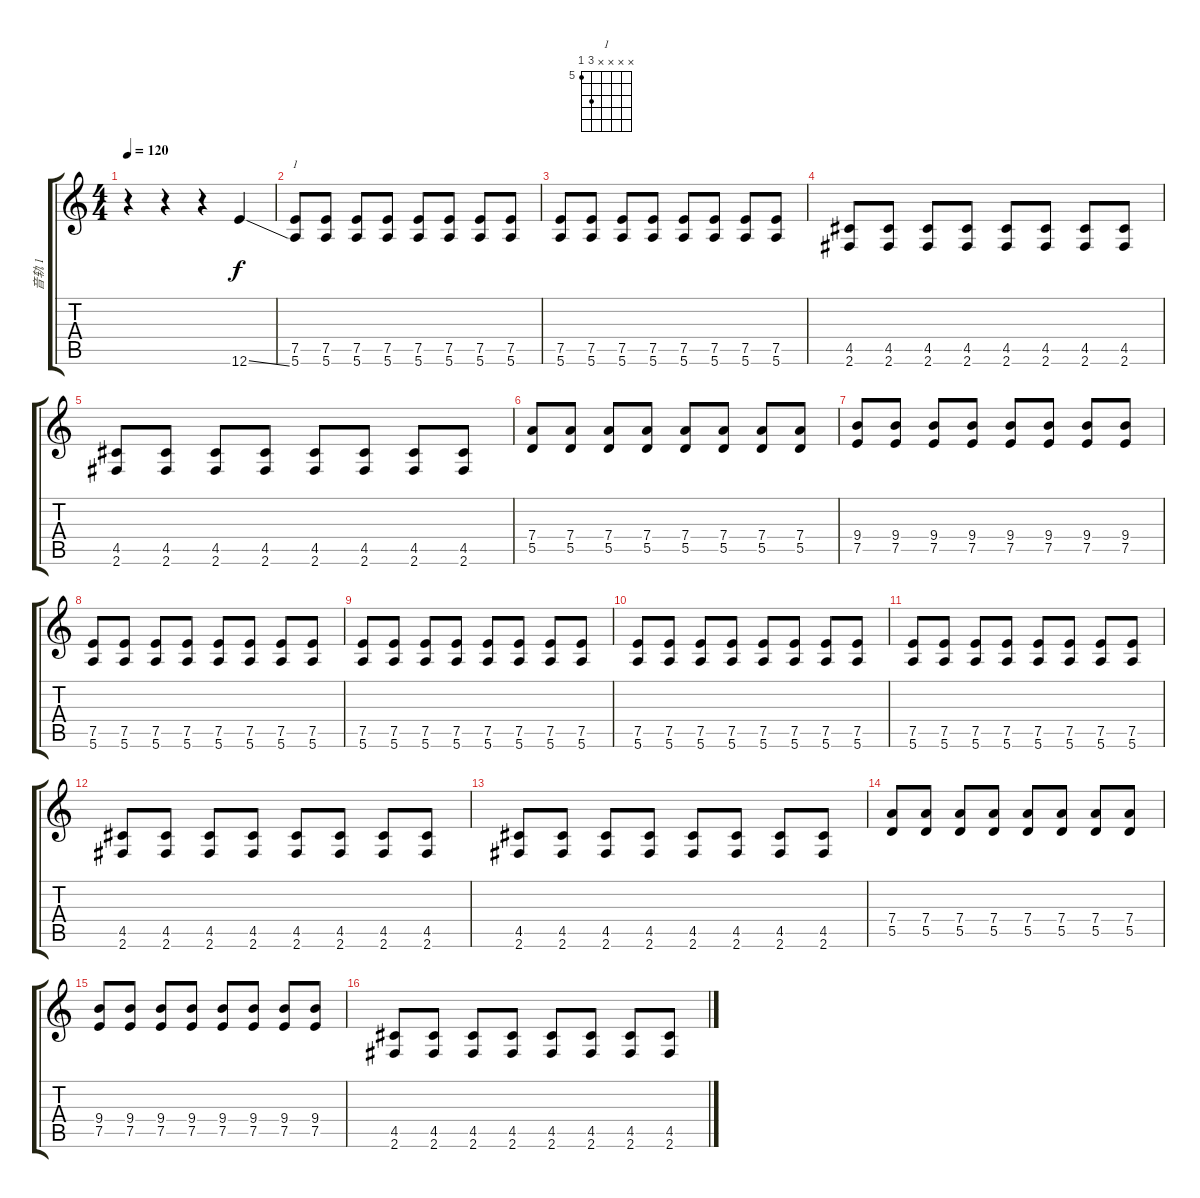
\track ("音轨 1" "音轨 1") {instrument distortionguitar}
\staff {score tabs}
\tuning (E4 B3 G3 D3 A2 E2) {hide}
\chord ("1" x x x x 7 5) {firstfret 5}
\ts (4 4)
\tempo 120
\clef g2
\ks c
r.4{dy f instrument distortionguitar} r.4 r.4 12.6{ss}.4 |
(7.5 5.6).8{ch "1"} (7.5 5.6).8 (7.5 5.6).8 (7.5 5.6).8 (7.5 5.6).8 (7.5 5.6).8 (7.5 5.6).8 (7.5 5.6).8 |
(7.5 5.6).8 (7.5 5.6).8 (7.5 5.6).8 (7.5 5.6).8 (7.5 5.6).8 (7.5 5.6).8 (7.5 5.6).8 (7.5 5.6).8 |
(4.5 2.6).8 (4.5 2.6).8 (4.5 2.6).8 (4.5 2.6).8 (4.5 2.6).8 (4.5 2.6).8 (4.5 2.6).8 (4.5 2.6).8 |
(4.5 2.6).8 (4.5 2.6).8 (4.5 2.6).8 (4.5 2.6).8 (4.5 2.6).8 (4.5 2.6).8 (4.5 2.6).8 (4.5 2.6).8 |
(7.4 5.5).8 (7.4 5.5).8 (7.4 5.5).8 (7.4 5.5).8 (7.4 5.5).8 (7.4 5.5).8 (7.4 5.5).8 (7.4 5.5).8 |
(9.4 7.5).8 (9.4 7.5).8 (9.4 7.5).8 (9.4 7.5).8 (9.4 7.5).8 (9.4 7.5).8 (9.4 7.5).8 (9.4 7.5).8 |
(7.5 5.6).8 (7.5 5.6).8 (7.5 5.6).8 (7.5 5.6).8 (7.5 5.6).8 (7.5 5.6).8 (7.5 5.6).8 (7.5 5.6).8 |
(7.5 5.6).8 (7.5 5.6).8 (7.5 5.6).8 (7.5 5.6).8 (7.5 5.6).8 (7.5 5.6).8 (7.5 5.6).8 (7.5 5.6).8 |
(7.5 5.6).8 (7.5 5.6).8 (7.5 5.6).8 (7.5 5.6).8 (7.5 5.6).8 (7.5 5.6).8 (7.5 5.6).8 (7.5 5.6).8 |
(7.5 5.6).8 (7.5 5.6).8 (7.5 5.6).8 (7.5 5.6).8 (7.5 5.6).8 (7.5 5.6).8 (7.5 5.6).8 (7.5 5.6).8 |
(4.5 2.6).8 (4.5 2.6).8 (4.5 2.6).8 (4.5 2.6).8 (4.5 2.6).8 (4.5 2.6).8 (4.5 2.6).8 (4.5 2.6).8 |
(4.5 2.6).8 (4.5 2.6).8 (4.5 2.6).8 (4.5 2.6).8 (4.5 2.6).8 (4.5 2.6).8 (4.5 2.6).8 (4.5 2.6).8 |
(7.4 5.5).8 (7.4 5.5).8 (7.4 5.5).8 (7.4 5.5).8 (7.4 5.5).8 (7.4 5.5).8 (7.4 5.5).8 (7.4 5.5).8 |
(9.4 7.5).8 (9.4 7.5).8 (9.4 7.5).8 (9.4 7.5).8 (9.4 7.5).8 (9.4 7.5).8 (9.4 7.5).8 (9.4 7.5).8 |
(4.5 2.6).8 (4.5 2.6).8 (4.5 2.6).8 (4.5 2.6).8 (4.5 2.6).8 (4.5 2.6).8 (4.5 2.6).8 (4.5 2.6).8
